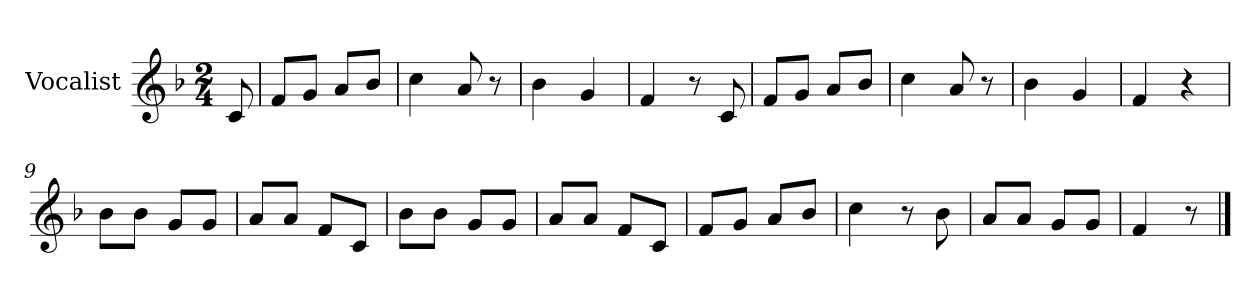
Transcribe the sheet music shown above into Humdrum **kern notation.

**kern
*part1
*staff1
*I"Vocalist
*k[b-]
*F:
*M2/4
=
8c
=1
8fL
8gJ
8aL
8b-J
=2
4cc
8a
8r
=3
4b-
4g
=4
4f
8r
8c
=5
8fL
8gJ
8aL
8b-J
=6
4cc
8a
8r
=7
4b-
4g
=8
4f
4r
=9
8b-L
8b-J
8gL
8gJ
=10
8aL
8aJ
8fL
8cJ
=11
8b-L
8b-J
8gL
8gJ
=12
8aL
8aJ
8fL
8cJ
=13
8fL
8gJ
8aL
8b-J
=14
4cc
8r
8b-
=15
8aL
8aJ
8gL
8gJ
=16
4f
8r
==
*-
